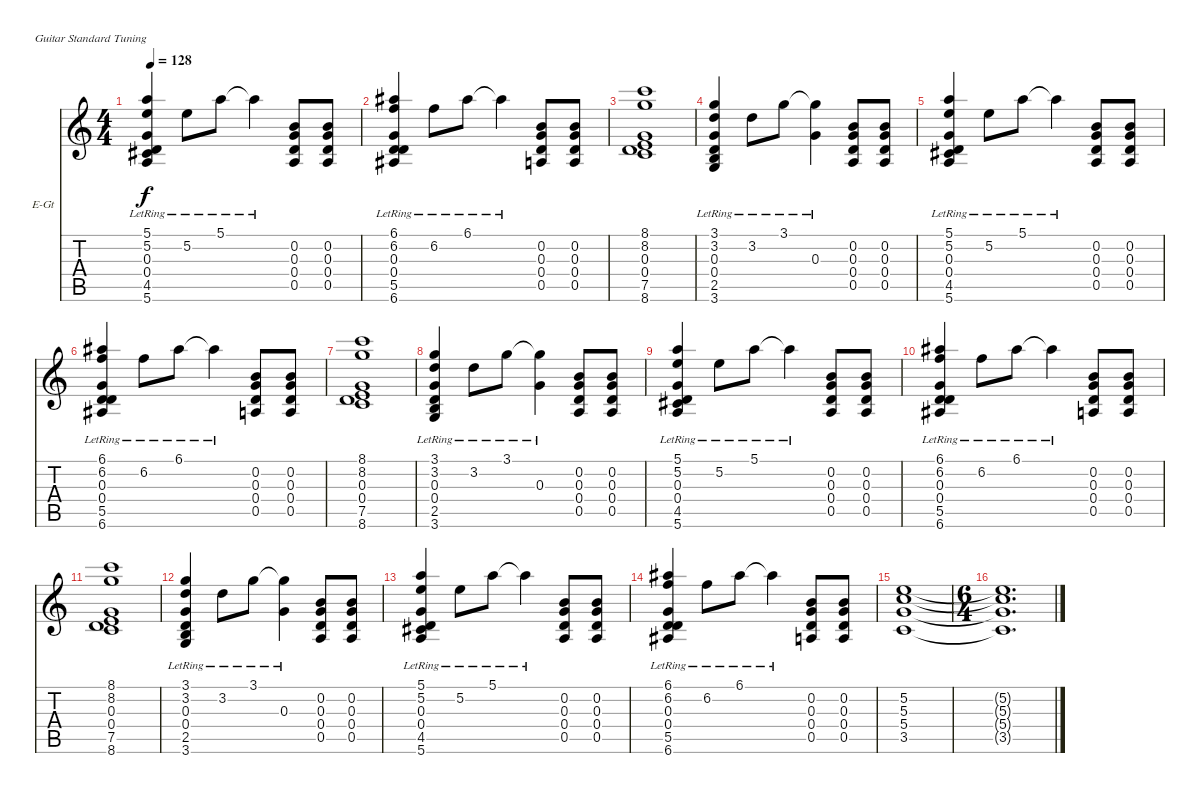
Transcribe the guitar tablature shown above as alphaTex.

\defaultSystemsLayout 4
\bracketExtendMode nobrackets
\firstSystemTrackNameOrientation horizontal
\otherSystemsTrackNameOrientation horizontal
\track ("Stone Gossard (Drive)" "E-Gt") {instrument overdrivenguitar}
\staff {score tabs}
\tuning (E4 B3 G3 D3 A2 E2)
\ts (4 4)
\tempo 128
\clef g2
\ks c
(5.1{lr} 5.2{lr} 0.3{lr} 0.4{lr} 4.5{lr} 5.6{lr}).4{dy f} 5.2{lr}.8 5.1{lr}.8 5.1{lr t}.4 (0.2 0.3 0.4 0.5).8 (0.2 0.3 0.4 0.5).8 |
(6.1{lr} 6.2{lr} 0.3{lr} 0.4{lr} 5.5{lr} 6.6{lr}).4 6.2{lr}.8 6.1{lr}.8 6.1{lr t}.4 (0.2 0.3 0.4 0.5).8 (0.2 0.3 0.4 0.5).8 |
(8.1 8.2 0.3 0.4 7.5 8.6).1 |
(3.1{lr} 3.2{lr} 0.3{lr} 0.4{lr} 2.5{lr} 3.6{lr}).4 3.2{lr}.8 3.1{lr}.8 (3.1{lr t} 0.3{lr}).4 (0.2 0.3 0.4 0.5).8 (0.2 0.3 0.4 0.5).8 |
(5.1{lr} 5.2{lr} 0.3{lr} 0.4{lr} 4.5{lr} 5.6{lr}).4 5.2{lr}.8 5.1{lr}.8 5.1{lr t}.4 (0.2 0.3 0.4 0.5).8 (0.2 0.3 0.4 0.5).8 |
(6.1{lr} 6.2{lr} 0.3{lr} 0.4{lr} 5.5{lr} 6.6{lr}).4 6.2{lr}.8 6.1{lr}.8 6.1{lr t}.4 (0.2 0.3 0.4 0.5).8 (0.2 0.3 0.4 0.5).8 |
(8.1 8.2 0.3 0.4 7.5 8.6).1 |
(3.1{lr} 3.2{lr} 0.3{lr} 0.4{lr} 2.5{lr} 3.6{lr}).4 3.2{lr}.8 3.1{lr}.8 (3.1{lr t} 0.3{lr}).4 (0.2 0.3 0.4 0.5).8 (0.2 0.3 0.4 0.5).8 |
(5.1{lr} 5.2{lr} 0.3{lr} 0.4{lr} 4.5{lr} 5.6{lr}).4 5.2{lr}.8 5.1{lr}.8 5.1{lr t}.4 (0.2 0.3 0.4 0.5).8 (0.2 0.3 0.4 0.5).8 |
(6.1{lr} 6.2{lr} 0.3{lr} 0.4{lr} 5.5{lr} 6.6{lr}).4 6.2{lr}.8 6.1{lr}.8 6.1{lr t}.4 (0.2 0.3 0.4 0.5).8 (0.2 0.3 0.4 0.5).8 |
(8.1 8.2 0.3 0.4 7.5 8.6).1 |
(3.1{lr} 3.2{lr} 0.3{lr} 0.4{lr} 2.5{lr} 3.6{lr}).4 3.2{lr}.8 3.1{lr}.8 (3.1{lr t} 0.3{lr}).4 (0.2 0.3 0.4 0.5).8 (0.2 0.3 0.4 0.5).8 |
(5.1{lr} 5.2{lr} 0.3{lr} 0.4{lr} 4.5{lr} 5.6{lr}).4 5.2{lr}.8 5.1{lr}.8 5.1{lr t}.4 (0.2 0.3 0.4 0.5).8 (0.2 0.3 0.4 0.5).8 |
(6.1{lr} 6.2{lr} 0.3{lr} 0.4{lr} 5.5{lr} 6.6{lr}).4 6.2{lr}.8 6.1{lr}.8 6.1{lr t}.4 (0.2 0.3 0.4 0.5).8 (0.2 0.3 0.4 0.5).8 |
(5.2 5.3 5.4 3.5).1 |
\ts (6 4)
(5.2{t} 5.3{t} 5.4{t} 3.5{t}).1{d}
